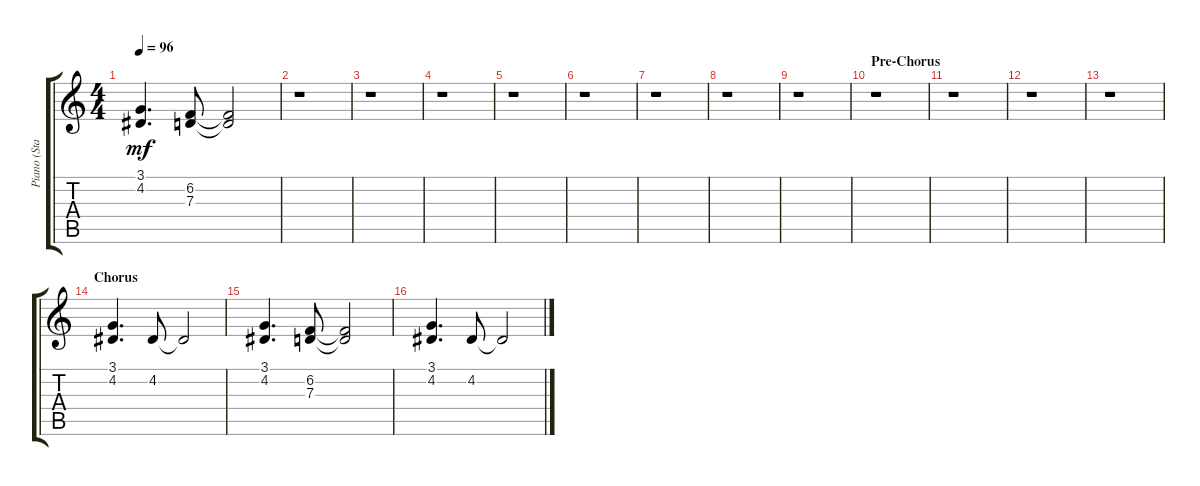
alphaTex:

\track ("Piano (Staff 1)" "Piano (Sta") {instrument acousticgrandpiano}
\staff {score tabs}
\tuning (E4 B3 G3 D3 A2 E2) {hide}
\ts (4 4)
\tempo 96
\clef g2
\ks aminor
(3.1 4.2).4{d dy mf} (6.2 7.3).8 (6.2{t} 7.3{t}).2 |
r.1 |
r.1 |
r.1 |
r.1 |
r.1 |
r.1 |
r.1 |
r.1 |
\section ("" "Pre-Chorus")
r.1 |
r.1 |
r.1 |
r.1 |
\section ("" "Chorus")
(3.1 4.2).4{d} 4.2.8 4.2{t}.2 |
(3.1 4.2).4{d} (6.2 7.3).8 (6.2{t} 7.3{t}).2 |
(3.1 4.2).4{d} 4.2.8 4.2{t}.2
